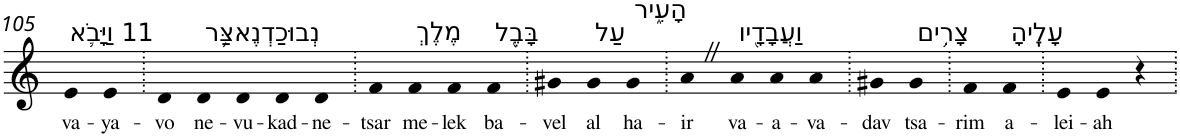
**kern	**text
*part1	*part1
*staff1	*staff1
*I"Piano	*
*I'Pno	*
!!LO:PB:g=z
*clefG2	*
*k[]	*
=105	=105
!LO:TX:a:t=11 וַיָּבֹ֛א	!
!	!LO:LY:b
4e	va-
!	!LO:LY:b
4e	-ya-
=106.	=106.
!	!LO:LY:b
4d	-vo
!LO:TX:a:t=נְבוּכַדְנֶאצַּ֥ר	!
!	!LO:LY:b
4d	ne-
!	!LO:LY:b
4d	-vu-
!	!LO:LY:b
4d	-kad-
!	!LO:LY:b
4d	-ne-
=107.	=107.
!	!LO:LY:b
4f	-tsar
!LO:TX:a:t=מֶלֶךְ	!
!	!LO:LY:b
4f	me-
!	!LO:LY:b
4f	-lek
!LO:TX:a:t=בָּבֶ֖ל	!
!	!LO:LY:b
4f	ba-
=108.	=108.
!	!LO:LY:b
4g#X	-vel
!LO:TX:a:t=עַל	!
!	!LO:LY:b
4g#	al
!LO:TX:a:t=הָעִ֑יר	!
!	!LO:LY:b
4g#	ha-
=109.	=109.
!	!LO:LY:b
4aZ	-ir
!LO:TX:a:t=וַעֲבָדָ֖יו	!
!	!LO:LY:b
4a	va-
!	!LO:LY:b
4a	-a-
!	!LO:LY:b
4a	-va-
=110.	=110.
!	!LO:LY:b
4g#X	-dav
!LO:TX:a:t=צָרִ֥ים	!
!	!LO:LY:b
4g#	tsa-
=111.	=111.
!	!LO:LY:b
4f	-rim
!LO:TX:a:t=עָלֶֽיהָ	!
!	!LO:LY:b
4f	a-
=112.	=112.
!	!LO:LY:b
4e	-lei-
!	!LO:LY:b
4e	-ah
4r	.
=.	=.
*-	*-
